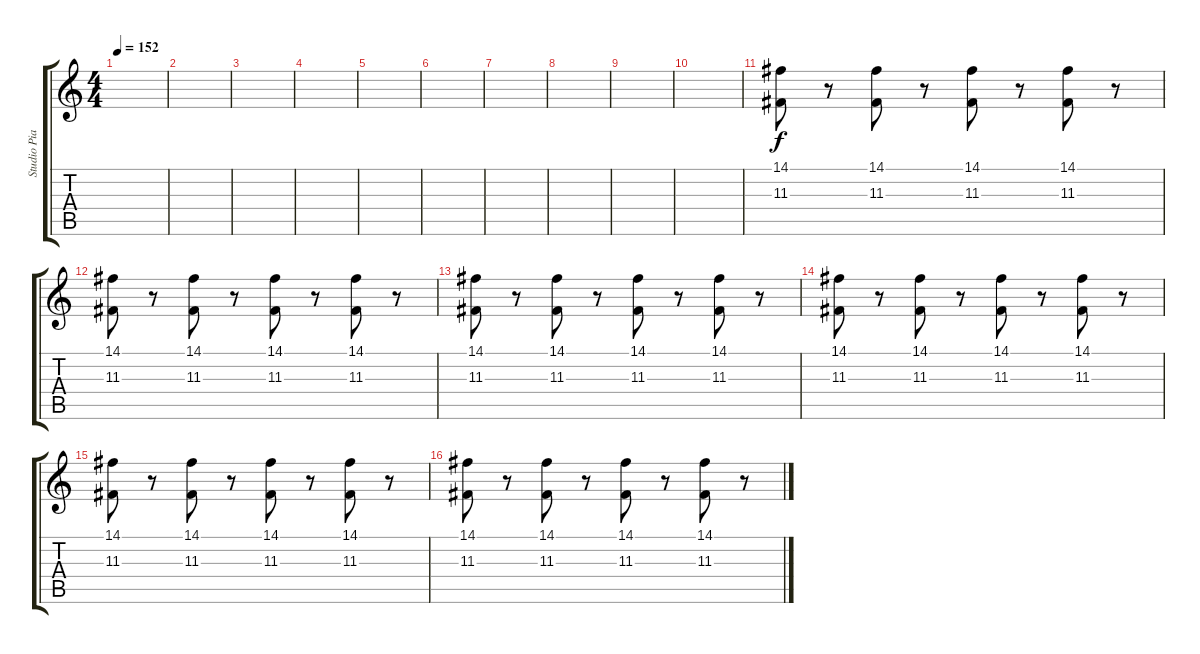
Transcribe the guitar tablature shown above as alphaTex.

\track ("Studio Piano" "Studio Pia") {instrument acousticgrandpiano}
\staff {score tabs}
\tuning (E4 B3 G3 D3 A2 E2) {hide}
\ts (4 4)
\tempo 152
\clef g2
\ks c
|
|
|
|
|
|
|
|
|
|
(14.1 11.3).8 r.8 (14.1 11.3).8 r.8 (14.1 11.3).8 r.8 (14.1 11.3).8 r.8 |
(14.1 11.3).8 r.8 (14.1 11.3).8 r.8 (14.1 11.3).8 r.8 (14.1 11.3).8 r.8 |
(14.1 11.3).8 r.8 (14.1 11.3).8 r.8 (14.1 11.3).8 r.8 (14.1 11.3).8 r.8 |
(14.1 11.3).8 r.8 (14.1 11.3).8 r.8 (14.1 11.3).8 r.8 (14.1 11.3).8 r.8 |
(14.1 11.3).8 r.8 (14.1 11.3).8 r.8 (14.1 11.3).8 r.8 (14.1 11.3).8 r.8 |
(14.1 11.3).8 r.8 (14.1 11.3).8 r.8 (14.1 11.3).8 r.8 (14.1 11.3).8 r.8
